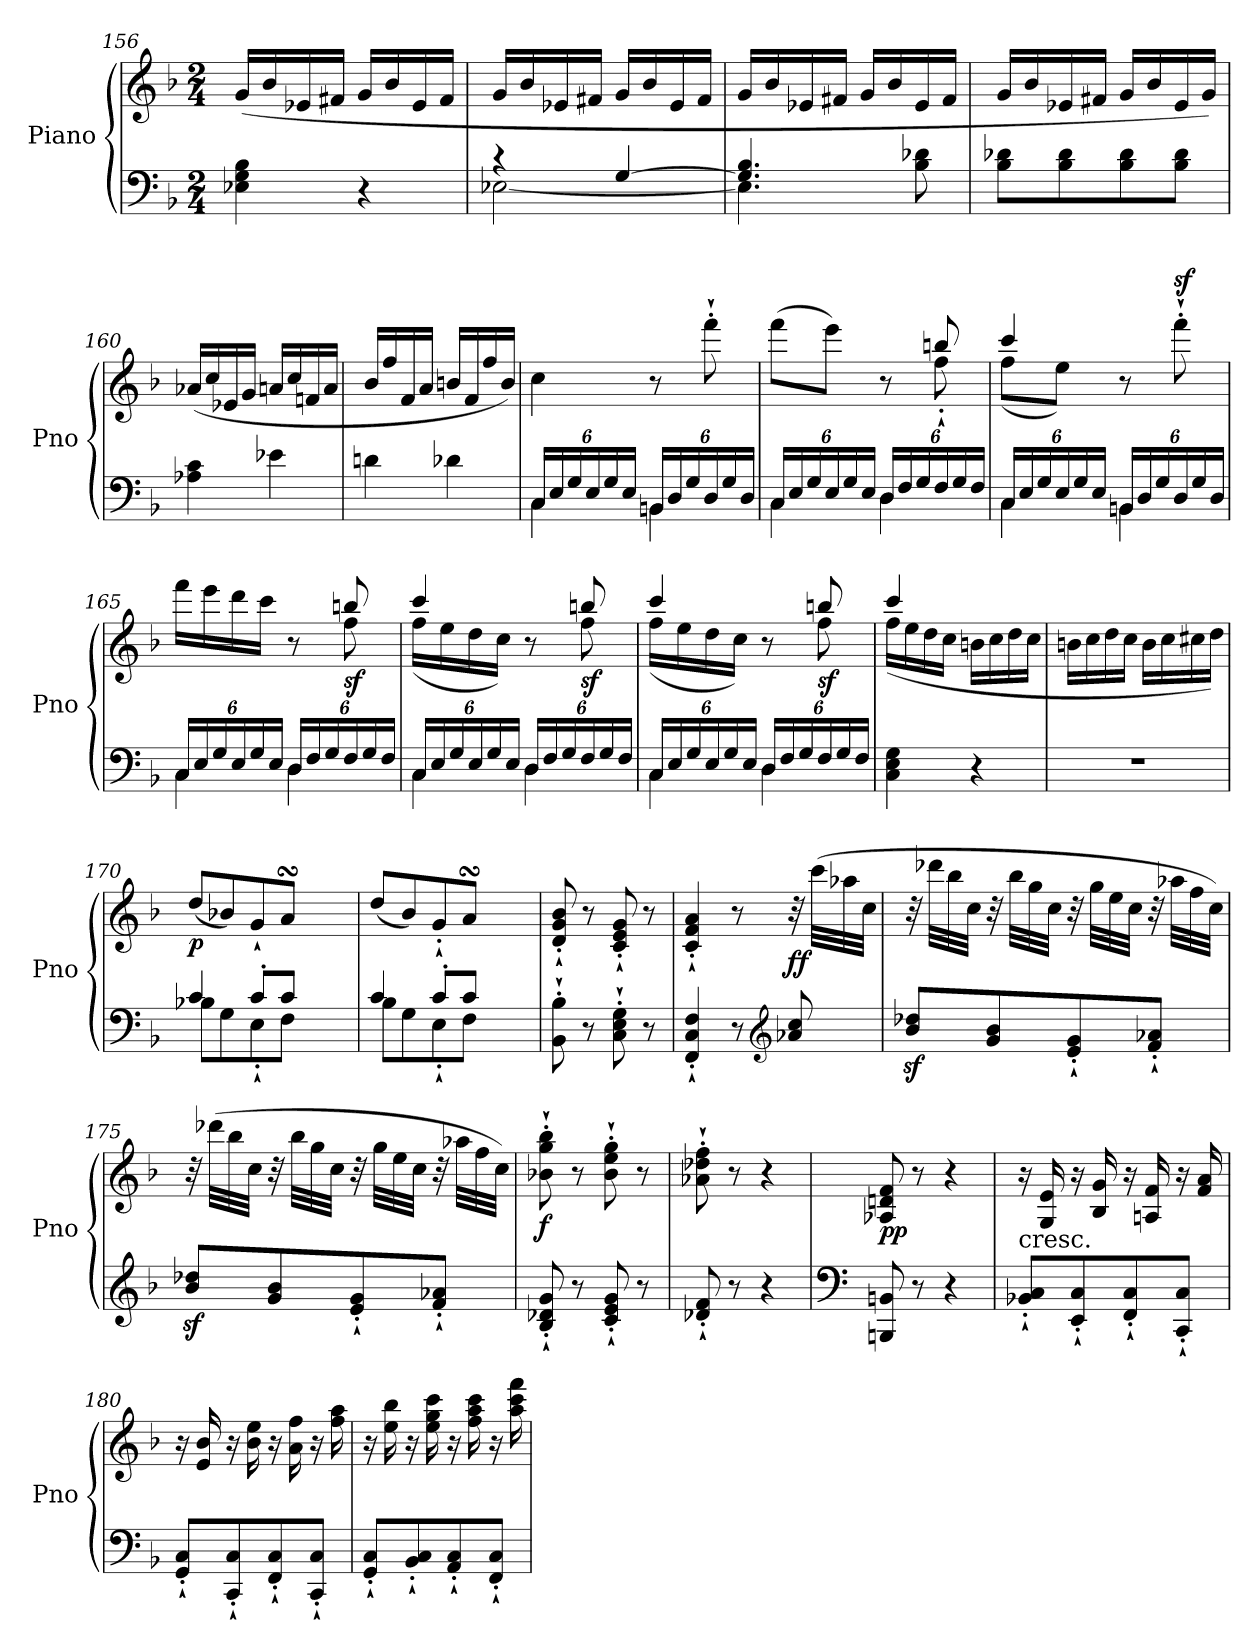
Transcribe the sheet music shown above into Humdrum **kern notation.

**kern	**kern	**dynam
*part1	*part1	*part1
*staff2	*staff1	*staff1/2
*I"Piano	*	*
*I'Pno	*	*
*clefF4	*clefG2	*
*k[b-]	*k[b-]	*
*F:	*F:	*
*M2/4	*M2/4	*
=156	=156	=156
4E-X\ 4G\ 4B-\	(>16g/LL	.
.	16b-/	.
.	16e-X/	.
.	16f#X/JJ	.
4r	16g/LL	.
.	16b-/	.
.	16e-/	.
.	16f#/JJ	.
=157	=157	=157
*^	*	*
4rc	[2E-X\	16g/LL	.
.	.	16b-/	.
.	.	16e-X/	.
.	.	16f#X/JJ	.
[4G/	.	16g/LL	.
.	.	16b-/	.
.	.	16e-/	.
.	.	16f#/JJ	.
=158	=158	=158	=158
4.G/] 4.B-/	4.E-\]	16g/LL	.
.	.	16b-/	.
.	.	16e-X/	.
.	.	16f#X/JJ	.
.	.	16g/LL	.
.	.	16b-/	.
8B-\ 8d-X\	8ryy	16e-/	.
.	.	16f#/JJ	.
*v	*v	*	*
=159	=159	=159
8B-\ 8d-X\L	16g/LL	.
.	16b-/	.
8B-\ 8d-\	16e-X/	.
.	16f#X/JJ	.
8B-\ 8d-\	16g/LL	.
.	16b-/	.
8B-\ 8d-\J	16e-/	.
.	16g/JJ)	.
=160	=160	=160
4A-X\ 4c\	(>16a-X/LL	.
.	16cc/	.
.	16e-X/	.
.	16g/JJ	.
4e-X\	16an/LL	.
.	16cc/	.
.	16fn/	.
.	16a/JJ	.
=161	=161	=161
4dn\	16b-/LL	.
.	16ff/	.
.	16f/	.
.	16a/JJ	.
4d-X\	16bn/LL	.
.	16f/	.
.	16ff/	.
.	16b/JJ)	.
=162	=162	=162
*Xbrackettup	*	*
*^	*	*
24C/LL	4C\	4cc\	.
24E/	.	.	.
24G/	.	.	.
24E/	.	.	.
24G/	.	.	.
24E/JJ	.	.	.
24BBn/LL	4BB\	8r	.
24D/	.	.	.
24G/	.	.	.
24D/	.	8fff'`\	.
24G/	.	.	.
24D/JJ	.	.	.
=163	=163	=163	=163
*	*	*^	*
24C/LL	4C\	(<8fff\L	4.ryy	.
24E/	.	.	.	.
24G/	.	.	.	.
24E/	.	8eee\J)	.	.
24G/	.	.	.	.
24E/JJ	.	.	.	.
24D/LL	4D\	8r	.	.
24F/	.	.	.	.
24G/	.	.	.	.
24F/	.	8bbn/	8ff'`\	.
24G/	.	.	.	.
24F/JJ	.	.	.	.
=164	=164	=164	=164	=164
24C/LL	4C\	4ccc/	(<8ff\L	.
24E/	.	.	.	.
24G/	.	.	.	.
24E/	.	.	8ee\J)	.
24G/	.	.	.	.
24E/JJ	.	.	.	.
24BBn/LL	4BB\	8r	4ryy	.
24D/	.	.	.	.
24G/	.	.	.	.
!	!	!	!	!LO:DY:a
24D/	.	8fff'`\	.	sf
24G/	.	.	.	.
24D/JJ	.	.	.	.
=165	=165	=165	=165	=165
24C/LL	4C\	16fff\LL	4.ryy	.
24E/	.	.	.	.
.	.	16eee\	.	.
24G/	.	.	.	.
24E/	.	16ddd\	.	.
24G/	.	.	.	.
.	.	16ccc\JJ	.	.
24E/JJ	.	.	.	.
24D/LL	4D\	8r	.	.
24F/	.	.	.	.
24G/	.	.	.	.
!	!	!	!	!LO:DY:b
24F/	.	8bbn/	8ff\	sf
24G/	.	.	.	.
24F/JJ	.	.	.	.
=166	=166	=166	=166	=166
24C/LL	4C\	4ccc/	(<16ff\LL	.
24E/	.	.	.	.
.	.	.	16ee\	.
24G/	.	.	.	.
24E/	.	.	16dd\	.
24G/	.	.	.	.
.	.	.	16cc\JJ)	.
24E/JJ	.	.	.	.
24D/LL	4D\	8r	8ryy	.
24F/	.	.	.	.
24G/	.	.	.	.
!	!	!	!	!LO:DY:b
24F/	.	8bbn/	8ff\	sf
24G/	.	.	.	.
24F/JJ	.	.	.	.
=167	=167	=167	=167	=167
24C/LL	4C\	4ccc/	(<16ff\LL	.
24E/	.	.	.	.
.	.	.	16ee\	.
24G/	.	.	.	.
24E/	.	.	16dd\	.
24G/	.	.	.	.
.	.	.	16cc\JJ)	.
24E/JJ	.	.	.	.
24D/LL	4D\	8r	8ryy	.
24F/	.	.	.	.
24G/	.	.	.	.
!	!	!	!	!LO:DY:b
24F/	.	8bbn/	8ff\	sf
24G/	.	.	.	.
24F/JJ	.	.	.	.
*v	*v	*	*	*
=168	=168	=168	=168
4C\ 4E\ 4G\	4ccc/	(<16ff\LL	.
.	.	16ee\	.
.	.	16dd\	.
.	.	16cc\JJ	.
4r	16bn\LL	4ryy	.
.	16cc\	.	.
.	16dd\	.	.
.	16cc\JJ	.	.
*	*v	*v	*
=169	=169	=169
2r	16bn\LL	.
.	16cc\	.
.	16dd\	.
.	16cc\JJ	.
.	16b\LL	.
.	16cc\	.
.	16cc#X\	.
.	16dd\JJ)	.
=170	=170	=170
*^	*^	*
!	!	!	!	!LO:DY:b
4c/	8B-X\L	(>8dd/L	4.ryy	p
.	8G\	8b-X/)	.	.
8c'/L	8E'`\	8g`/	.	.
8c/J	8F\J	8asSsS/J	64b-LLLLyy	.
.	.	.	64aJyy	.
.	.	.	32gJyy	.
.	.	.	16aJJyy	.
=171	=171	=171	=171	=171
4c/	8B-\L	(>8dd/L	4.ryy	.
.	8G\	8b-/)	.	.
8c'/L	8E'`\	8g'`/	.	.
8c/J	8F\J	8asSsS/J	64b-LLLLyy	.
.	.	.	64aJyy	.
.	.	.	32gJyy	.
.	.	.	16aJJyy	.
*v	*v	*	*	*
*	*v	*v	*
=172	=172	=172
8BB-\'` 8B-\'`	8d/'` 8g/'` 8b-/'`	.
8r	8r	.
8C\'` 8E\'` 8G\'`	8c/'` 8e/'` 8g/'`	.
8r	8r	.
=173	=173	=173
4FF/'` 4C/'` 4F/'`	4c/'` 4f/'` 4a/'`	.
8r	8r	.
*clefG2	*	*
!	!	!LO:DY:b
8a-X/ 8cc/	32r	ff
.	(>32ccc\LLL	.
.	32aa-X\	.
.	32cc\JJJ	.
=174	=174	=174
8b-/z< 8dd-X/z<L	32r	.
.	32ddd-X\LLL	.
.	32bb-\	.
.	32cc\JJJ	.
8g/ 8b-/	32r	.
.	32bb-\LLL	.
.	32gg\	.
.	32cc\JJJ	.
8e/'` 8g/'`	32r	.
.	32gg\LLL	.
.	32ee\	.
.	32cc\JJJ	.
8f/'` 8a-X/'`J	32r	.
.	32aa-X\LLL	.
.	32ff\	.
.	32cc\JJJ)	.
=175	=175	=175
8b-/z< 8dd-X/z<L	32r	.
.	(>32ddd-X\LLL	.
.	32bb-\	.
.	32cc\JJJ	.
8g/ 8b-/	32r	.
.	32bb-\LLL	.
.	32gg\	.
.	32cc\JJJ	.
8e/'` 8g/'`	32r	.
.	32gg\LLL	.
.	32ee\	.
.	32cc\JJJ	.
8f/'` 8a-X/'`J	32r	.
.	32aa-X\LLL	.
.	32ff\	.
.	32cc\JJJ)	.
=176	=176	=176
!	!	!LO:DY:b
8B-/'` 8d-X/'` 8g/'`	8b-X\'` 8gg\'` 8bb-\'`	f
8r	8r	.
8c/'` 8e/'` 8g/'`	8b-\'` 8ee\'` 8gg\'`	.
8r	8r	.
=177	=177	=177
8d-X/'` 8f/'`	8a-X\'` 8dd-X\'` 8ff\'`	.
8r	8r	.
4r	4r	.
=178	=178	=178
*clefF4	*	*
!	!	!LO:DY:b
8BBBn/ 8BBn/	8A-X/ 8dn/ 8f/	pp
8r	8r	.
4r	4r	.
=179	=179	=179
!	!LO:TX:b:t=cresc.	!
8BB-X/'` 8C/'`L	16r	.
.	16G/ 16e/	.
8EE/'` 8C/'`	16r	.
.	16B-/ 16g/	.
8FF/'` 8C/'`	16r	.
.	16An/ 16f/	.
8CC/'` 8C/'`J	16r	.
.	16f/ 16a/	.
=180	=180	=180
8GG/'` 8C/'`L	16r	.
.	16e/ 16b-/	.
8CC/'` 8C/'`	16r	.
.	16b-\ 16ee\	.
8FF/'` 8C/'`	16r	.
.	16a\ 16ff\	.
8CC/'` 8C/'`J	16r	.
.	16ff\ 16aa\	.
=181	=181	=181
8GG/'` 8C/'`L	16r	.
.	16ee\ 16bb-\	.
8BB-/'` 8C/'`	16r	.
.	16ee\ 16gg\ 16ccc\	.
8AA/'` 8C/'`	16r	.
.	16ff\ 16aa\ 16ccc\	.
8FF/'` 8C/'`J	16r	.
.	16aa\ 16ccc\ 16fff\	.
=	=	=
*-	*-	*-
